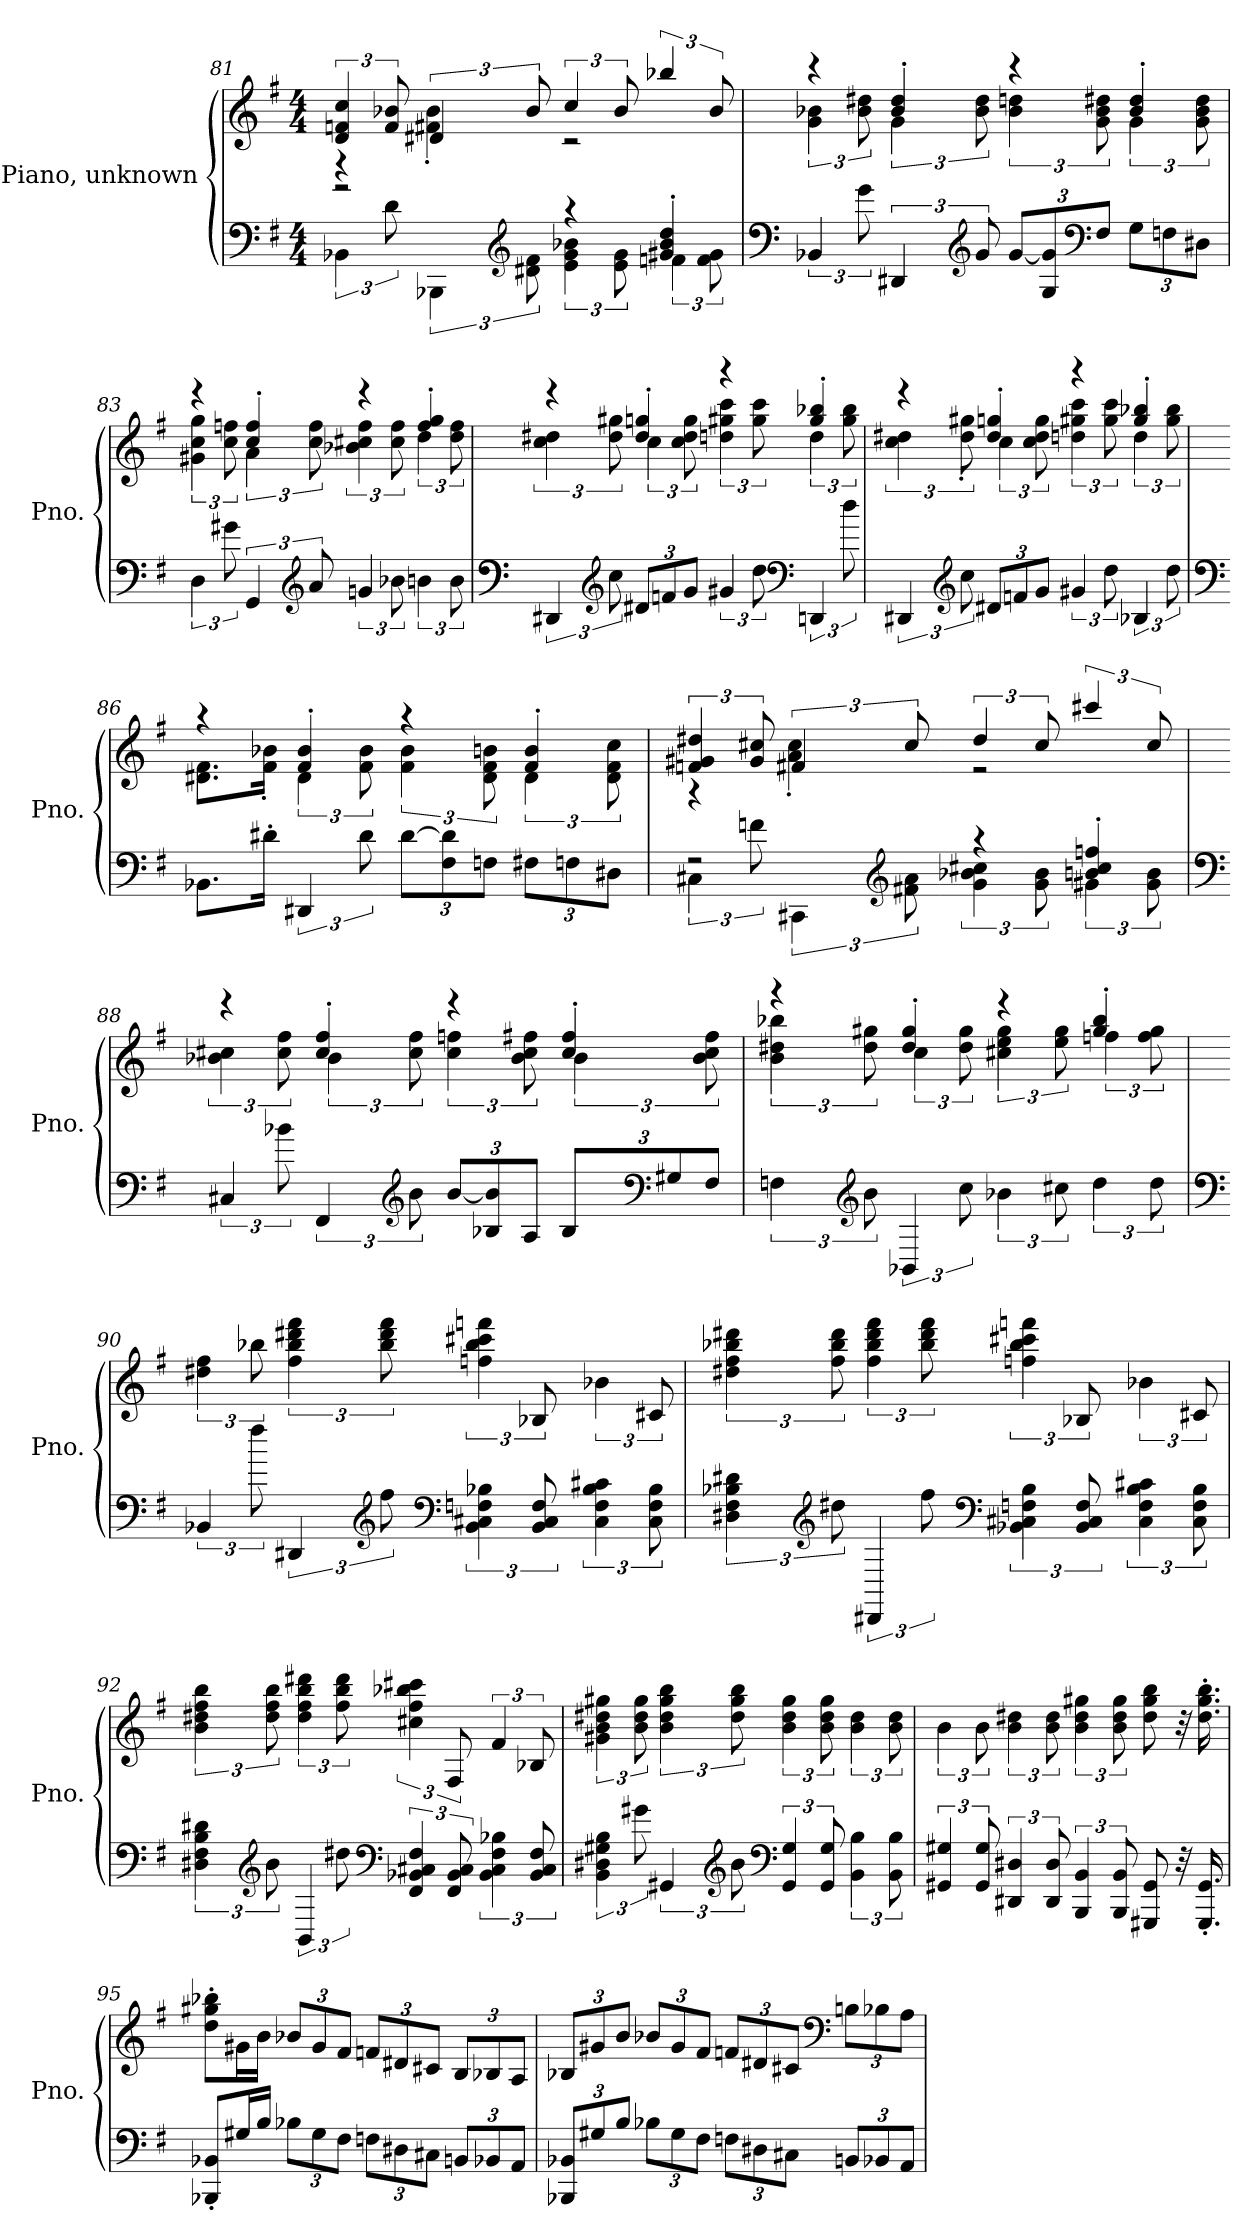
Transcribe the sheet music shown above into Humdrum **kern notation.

**kern	**kern
*part1	*part1
*staff2	*staff1
*I"Piano, unknown	*
*I'Pno.	*
!!LO:LB:g=z
*clefF4	*clefG2
*k[f#]	*k[f#]
*M4/4	*M4/4
=81	=81
*^	*^
2r	6BB-X\	6d/ 6fn/ 6cc/	4r
.	12d\	12f/ 12b-X/	.
.	6BBB-X\	6d#X/	4f#X\' 4b-\'
*clefG2	*	*	*
.	12d#X\ 12f#\	12b-/	.
4r	6e\ 6g\ 6b-X\	6cc/	2r
.	12e\ 12g\	12b-/	.
4g#X/' 4b-/' 4dd/'	6fn\	6bb-X/	.
.	12f\ 12g#\	12b-/	.
*v	*v	*	*
=82	=82	=82
*clefF4	*	*
6BB-X/	4r	6g\ 6b-X\
12g\	.	12b-\ 12dd#X\
6DD#X/	4b-/' 4dd#/'	6g\
*clefG2	*	*
12g/	.	12b-\ 12dd#\
*Xbrackettup	*	*
[12g/L	4r	6b-\ 6ddn\
12G/ 12g/]	.	.
*clefF4	*	*
12F#/J	.	12g\ 12b-\ 12dd#X\
12G\L	4b-/' 4dd#/'	6g\
12Fn\	.	.
12D#X\J	.	12g\ 12b-\ 12dd#\
!!LO:LB:g=z	!!
=83	=83	=83
*brackettup	*	*
6D\	4r	6g#X\ 6cc\ 6gg\
12g#X\	.	12cc\ 12ffn\
6GG/	4cc/' 4ff/'	6a\
*clefG2	*	*
12a/	.	12cc\ 12ff\
6gn/	4r	6b-X\ 6cc#X\ 6ff\
12b-X\	.	12cc#\ 12ff\
6bn\	4ff/' 4gg/'	6dd\
12b\	.	12dd\ 12ff\
=84	=84	=84
*clefF4	*	*
6DD#X/	4r	6cc\ 6dd#X\
*clefG2	*	*
12cc\	.	12dd#\ 12gg#X\
*Xbrackettup	*	*
12d#X/L	4dd#/' 4ggn/'	6cc\
12fn/	.	.
12g/J	.	12cc\ 12dd#\ 12gg\
*brackettup	*	*
6g#X/	4r	6ddn\ 6gg#X\ 6ccc\
12dd\	.	12gg#\ 12ccc\
*clefF4	*	*
6DDn/	4gg#/' 4bb-X/'	6dd\
12dd\	.	12gg#\ 12bb-\
!!LO:LB:g=z	!!
=85	=85	=85
6DD#X/	4r	6cc\ 6dd#X\
*clefG2	*	*
12cc\	.	12dd#\' 12gg#X\'
*Xbrackettup	*	*
12d#X/L	4dd#/' 4ggn/'	6cc\
12fn/	.	.
12g/J	.	12cc\ 12dd#\ 12gg\
*brackettup	*	*
6g#X/	4r	6ddn\ 6gg#X\ 6ccc\
12dd\	.	12gg#\ 12ccc\
6B-X/	4gg#/' 4bb-X/'	6dd\
12dd\	.	12gg#\ 12bb-\
=86	=86	=86
*clefF4	*	*
8.BB-X\L	4r	8.d#X\ 8.f#\L
16d#X'\Jk	.	16f#\' 16b-X\'Jk
6DD#X/	4f#/' 4b-/'	6d#\
12d#\	.	12f#\ 12b-\
*Xbrackettup	*	*
[12d#\L	4r	6f#\ 6b-\
12F#\ 12d#\]	.	.
12Fn\J	.	12d#\ 12f#\ 12bn\
12F#X\L	4f#/' 4b/'	6d#\
12Fn\	.	.
12D#X\J	.	12d#\ 12f#\ 12cc\
!!LO:LB:g=z	!!
=87	=87	=87
*^	*	*
*	*brackettup	*	*
2r	6C#X\	6fn/ 6g#X/ 6dd#X/	4r
.	12fn\	12g#/ 12cc#X/	.
.	6CC#X\	6f#X/	4a\' 4cc#\'
*clefG2	*	*	*
.	12f#X\ 12a\	12cc#/	.
4r	6g\ 6b-X\ 6cc#X\	6dd#/	2r
.	12g\ 12b-\	12cc#/	.
4bn/' 4cc#/' 4ffn/'	6g#X\	6ccc#X/	.
.	12g#\ 12b\	12cc#/	.
*v	*v	*	*
=88	=88	=88
*clefF4	*	*
6C#X/	4r	6b-X\ 6cc#X\
12b-X\	.	12cc#\ 12ff#\
6FF#/	4cc#/' 4ff#/'	6b-\
*clefG2	*	*
12b-\	.	12cc#\ 12ff#\
*Xbrackettup	*	*
[12b-/L	4r	6cc#\ 6ffn\
12B-X/ 12b-/]	.	.
12A/J	.	12b-\ 12cc#\ 12ff#X\
12B-/L	4cc#/' 4ff#/'	6b-\
*clefF4	*	*
12G#X/	.	.
12F#/J	.	12b-\ 12cc#\ 12ff#\
!!LO:PB:g=z	!!
=89	=89	=89
*brackettup	*	*
6Fn\	4r	6b\ 6dd#X\ 6bb-X\
*clefG2	*	*
12b\	.	12dd#\ 12gg#X\
6BB-X/	4dd#/' 4gg#/'	6cc\
12cc\	.	12dd#\ 12gg#\
6b-X\	4r	6cc#X\ 6ee\ 6gg#\
12cc#X\	.	12ee\ 12gg#\
6dd\	4gg#/' 4bb-/'	6ffn\
12dd\	.	12ff\ 12gg#\
*	*v	*v
=90	=90
*clefF4	*
6BB-X/	6dd#X\ 6ff#\
12ff#\	12bb-X\
6DD#X/	6ff#\ 6bb-\ 6ddd#X\ 6fff#\
*clefG2	*
12ff#\	12bb-\ 12ddd#\ 12fff#\
*clefF4	*
6BB-\ 6C#X\ 6Fn\ 6B-X\	6ffn\ 6bb-\ 6ccc#X\ 6fffn\
12BB-/ 12C#/ 12F/	12B-X/
6C#\ 6F\ 6B-\ 6c#X\	6b-X\
12C#\ 12F\ 12B-\	12c#X/
!!LO:LB:g=z
=91	=91
6D#X\ 6F#\ 6B-X\ 6d#X\	6dd#X\ 6ff#\ 6bb-X\ 6ddd#X\
*clefG2	*
12dd#X\	12ff#\ 12bb-\ 12ddd#\
6DD#X/	6ff#\ 6bb-\ 6ddd#\ 6fff#\
12ff#\	12bb-\ 12ddd#\ 12fff#\
*clefF4	*
6BB-X\ 6C#X\ 6Fn\ 6B-\	6ffn\ 6bb-\ 6ccc#X\ 6fffn\
12BB-/ 12C#/ 12F/	12B-X/
6C#\ 6F\ 6B-\ 6c#X\	6b-X\
12C#\ 12F\ 12B-\	12c#X/
=92	=92
6D#X\ 6F#\ 6B\ 6d#X\	6b\ 6dd#X\ 6ff#\ 6bb\
*clefG2	*
12b\	12dd#\ 12ff#\ 12bb\
6BB/	6dd#\ 6ff#\ 6bb\ 6ddd#X\
12dd#X\	12ff#\ 12bb\ 12ddd#\
*clefF4	*
6FF#/ 6BB-X/ 6C#X/ 6F#/	6cc#X\ 6ff#\ 6bb-X\ 6ccc#X\
12FF#/ 12BB-/ 12C#/	12F#/
6BB-\ 6C#\ 6F#\ 6B-X\	6f#/
12BB-/ 12C#/ 12F#/	12B-X/
!!LO:LB:g=z
=93	=93
6BB\ 6D#X\ 6G#X\ 6B\	6g#X\ 6b\ 6dd#X\ 6gg#X\
12g#X\	12b\ 12dd#\ 12gg#\
6GG#X/	6b\ 6dd#\ 6gg#\ 6bb\
*clefG2	*
12b\	12dd#\ 12gg#\ 12bb\
*clefF4	*
6GG#/ 6G#/	6b\ 6dd#\ 6gg#\
12GG#/ 12G#/	12b\ 12dd#\ 12gg#\
6BB\ 6B\	6b\ 6dd#\
12BB\ 12B\	12b\ 12dd#\
=94	=94
6GG#X/ 6G#X/	6b\
12GG#/ 12G#/	12b\
6DD#X/ 6D#X/	6b\ 6dd#X\
12DD#/ 12D#/	12b\ 12dd#\
6BBB/ 6BB/	6b\ 6dd#\ 6gg#X\
12BBB/ 12BB/	12b\ 12dd#\ 12gg#\
8GGG#X/ 8GG#/	8dd#\ 8gg#\ 8bb\
32r	32r
16.GGG#/' 16.GG#/'	16.dd#\' 16.gg#\' 16.bb\'
!!LO:LB:g=z
=95	=95
8BBB-X/' 8BB-X/'L	8dd\' 8gg#X\' 8bb-X\'L
16G#X/L	16g#X\L
16B/JJ	16b\JJ
*Xbrackettup	*Xbrackettup
12B-X\L	12b-X/L
12G#\	12g#/
12F#\J	12f#/J
12Fn\L	12fn/L
12D#X\	12d#X/
12C#X\J	12c#X/J
12BBn/L	12B/L
12BB-X/	12B-X/
12AA/J	12A/J
=96	=96
12BBB-X/ 12BB-X/L	12B-X/L
12G#X/	12g#X/
12B/J	12b/J
12B-X\L	12b-X/L
12G#\	12g#/
12F#\J	12f#/J
12Fn\L	12fn/L
12D#X\	12d#X/
12C#X\J	12c#X/J
*	*clefF4
12BBn/L	12Bn\L
12BB-X/	12B-X\
12AA/J	12A\J
=	=
*-	*-
